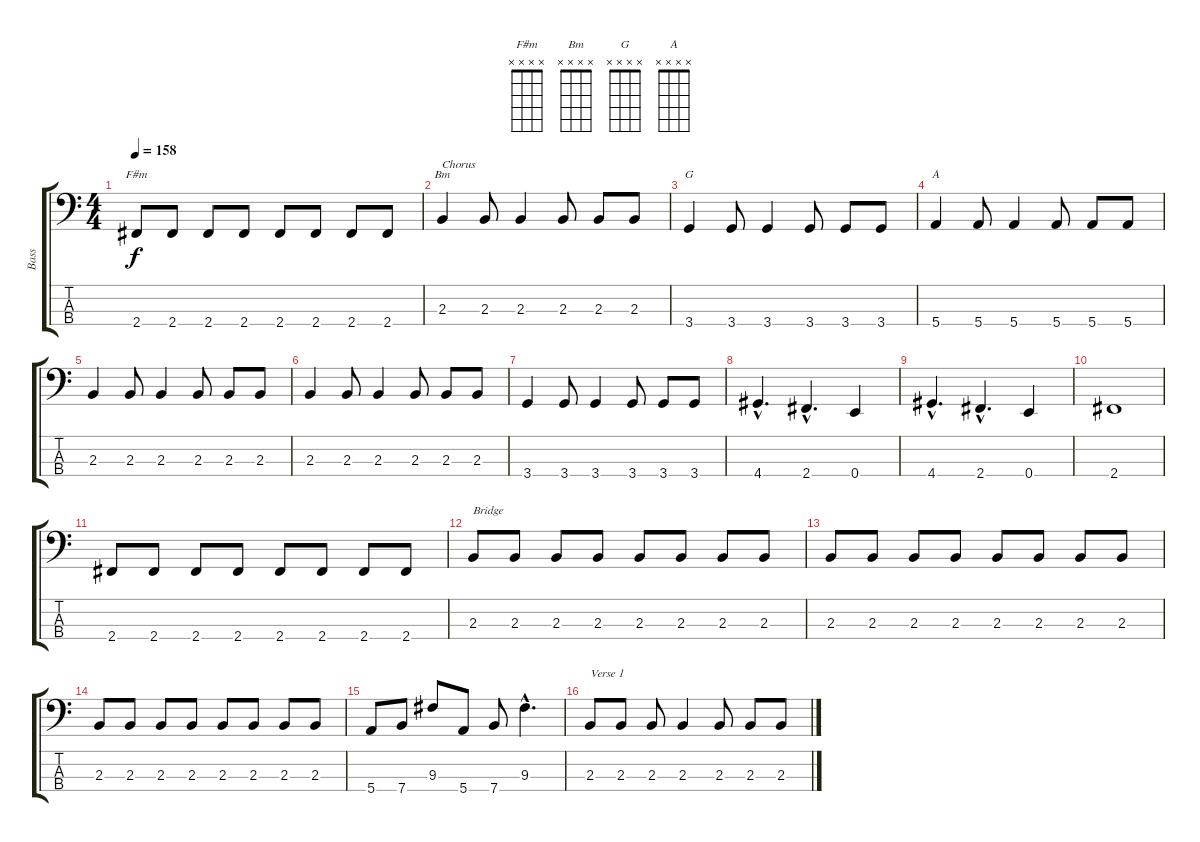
\track ("Bass" "Bass") {instrument electricbassfinger}
\staff {score tabs}
\tuning (G2 D2 A1 E1) {hide}
\chord ("F#m" x x x x) {firstfret 0}
\chord ("Bm" x x x x) {firstfret 0}
\chord ("G" x x x x) {firstfret 0}
\chord ("A" x x x x) {firstfret 0}
\ts (4 4)
\tempo 158
\clef f4
\ks c
2.4.8{ch "F#m" dy f} 2.4.8 2.4.8 2.4.8 2.4.8 2.4.8 2.4.8 2.4.8 |
2.3.4{ch "Bm" txt "Chorus"} 2.3.8 2.3.4 2.3.8 2.3.8 2.3.8 |
3.4.4{ch "G"} 3.4.8 3.4.4 3.4.8 3.4.8 3.4.8 |
5.4.4{ch "A"} 5.4.8 5.4.4 5.4.8 5.4.8 5.4.8 |
2.3.4 2.3.8 2.3.4 2.3.8 2.3.8 2.3.8 |
2.3.4 2.3.8 2.3.4 2.3.8 2.3.8 2.3.8 |
3.4.4 3.4.8 3.4.4 3.4.8 3.4.8 3.4.8 |
4.4{hac}.4{d} 2.4{hac}.4{d} 0.4.4 |
4.4{hac}.4{d} 2.4{hac}.4{d} 0.4.4 |
2.4.1 |
2.4.8 2.4.8 2.4.8 2.4.8 2.4.8 2.4.8 2.4.8 2.4.8 |
2.3.8{txt "Bridge"} 2.3.8 2.3.8 2.3.8 2.3.8 2.3.8 2.3.8 2.3.8 |
2.3.8 2.3.8 2.3.8 2.3.8 2.3.8 2.3.8 2.3.8 2.3.8 |
2.3.8 2.3.8 2.3.8 2.3.8 2.3.8 2.3.8 2.3.8 2.3.8 |
5.4.8 7.4.8 9.3.8 5.4.8 7.4.8 9.3{hac}.4{d} |
2.3.8{txt "Verse 1"} 2.3.8 2.3.8 2.3.4 2.3.8 2.3.8 2.3.8
